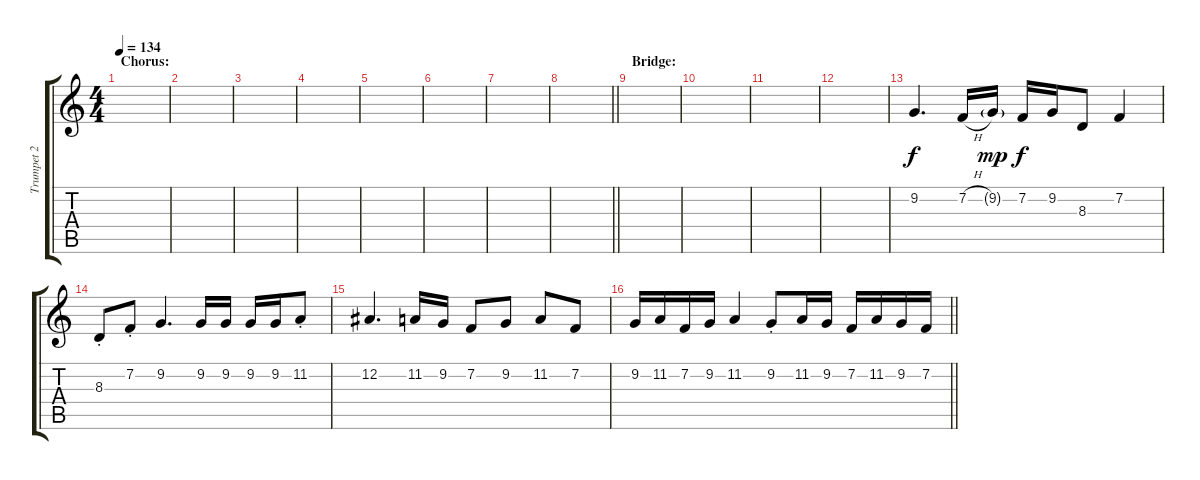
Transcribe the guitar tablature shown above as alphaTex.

\track ("Trumpet 2" "Trumpet 2") {instrument trumpet}
\staff {score tabs}
\tuning (Eb4 Bb3 Gb3 Db3 Ab2 Eb2) {hide}
\ts (4 4)
\section ("" "Chorus:")
\tempo 134
\clef g2
\ks c
|
|
|
|
|
|
|
\barLineRight lightlight
|
\section ("" "Bridge:")
|
|
|
|
9.2.4{d} 7.2{h}.16 9.2{g}.16{dy mp} 7.2.16{dy f} 9.2.16 8.3.8 7.2.4 |
8.3{st}.8 7.2{st}.8 9.2.4{d} 9.2.16 9.2.16 9.2.16 9.2.16 11.2{st}.8 |
12.2.4{d} 11.2.16 9.2.16 7.2.8 9.2.8 11.2.8 7.2.8 |
\barLineRight lightlight
9.2.16 11.2.16 7.2.16 9.2.16 11.2.4 9.2{st}.8 11.2.16 9.2.16 7.2.16 11.2.16 9.2.16 7.2.16
